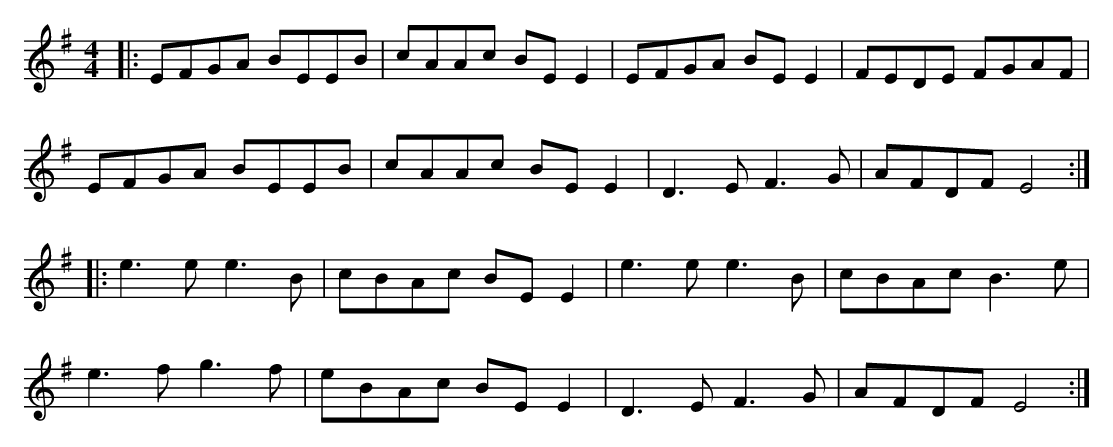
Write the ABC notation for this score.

X:1
M:4/4
K:Emin
|:EFGA BEEB|cAAc BEE2|EFGA BEE2|FEDE FGAF|
EFGA BEEB|cAAc BEE2|D3E F3G|AFDF E4:|
|:e3e e3B|cBAc BEE2|e3e e3B|cBAc B3e|
e3f g3f|eBAc BEE2|D3E F3G|AFDF E4:|
